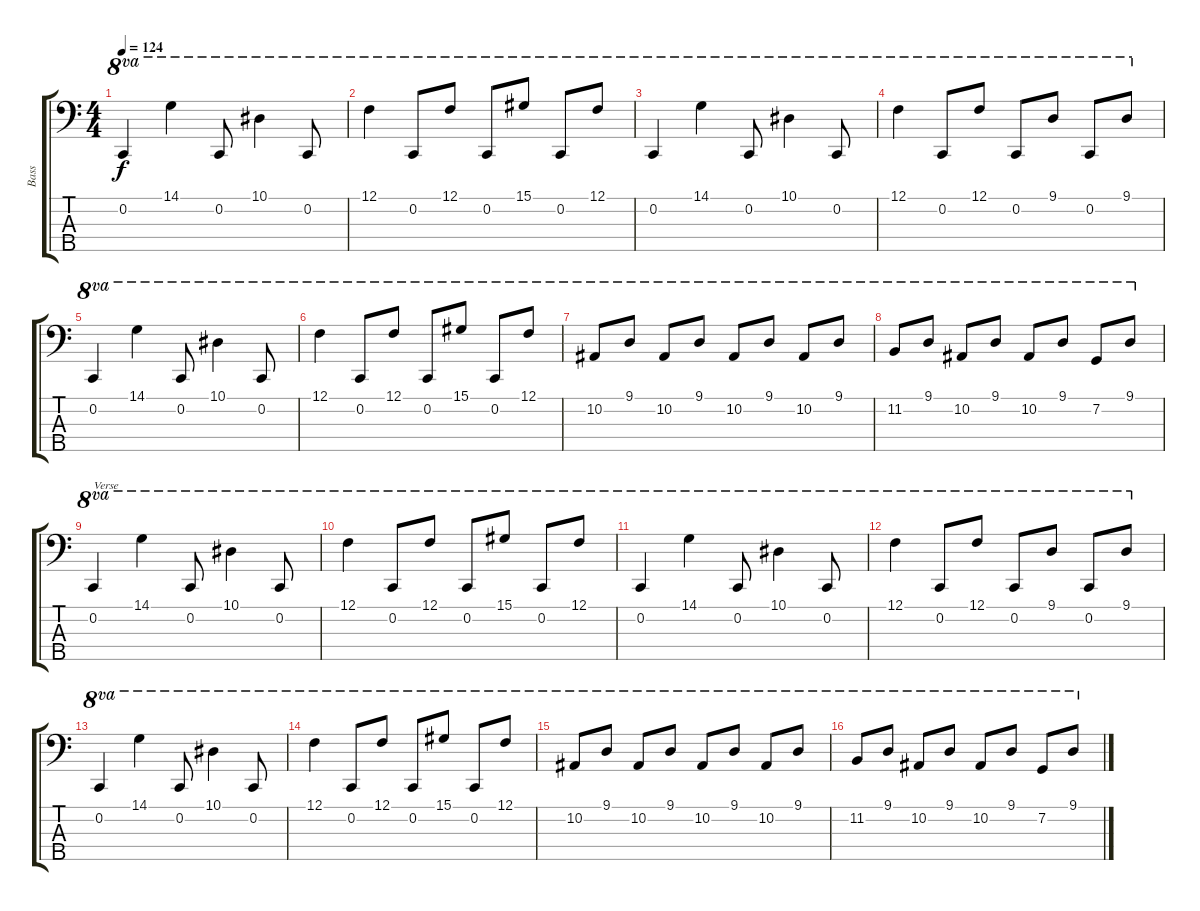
\track ("Bass" "Bass") {instrument electricbasspick}
\staff {score tabs}
\tuning (F2 C2 G1 C1 A0) {hide}
\ts (4 4)
\tempo 124
\clef f4
\ks c
0.2.4{ot 8va dy f} 14.1.4{ot 8va} 0.2.8{ot 8va} 10.1.4{ot 8va} 0.2.8{ot 8va} |
12.1.4{ot 8va} 0.2.8{ot 8va} 12.1.8{ot 8va} 0.2.8{ot 8va} 15.1.8{ot 8va} 0.2.8{ot 8va} 12.1.8{ot 8va} |
0.2.4{ot 8va} 14.1.4{ot 8va} 0.2.8{ot 8va} 10.1.4{ot 8va} 0.2.8{ot 8va} |
12.1.4{ot 8va} 0.2.8{ot 8va} 12.1.8{ot 8va} 0.2.8{ot 8va} 9.1.8{ot 8va} 0.2.8{ot 8va} 9.1.8{ot 8va} |
0.2.4{ot 8va} 14.1.4{ot 8va} 0.2.8{ot 8va} 10.1.4{ot 8va} 0.2.8{ot 8va} |
12.1.4{ot 8va} 0.2.8{ot 8va} 12.1.8{ot 8va} 0.2.8{ot 8va} 15.1.8{ot 8va} 0.2.8{ot 8va} 12.1.8{ot 8va} |
10.2.8{ot 8va} 9.1.8{ot 8va} 10.2.8{ot 8va} 9.1.8{ot 8va} 10.2.8{ot 8va} 9.1.8{ot 8va} 10.2.8{ot 8va} 9.1.8{ot 8va} |
11.2.8{ot 8va} 9.1.8{ot 8va} 10.2.8{ot 8va} 9.1.8{ot 8va} 10.2.8{ot 8va} 9.1.8{ot 8va} 7.2.8{ot 8va} 9.1.8{ot 8va} |
0.2.4{ot 8va txt "Verse"} 14.1.4{ot 8va} 0.2.8{ot 8va} 10.1.4{ot 8va} 0.2.8{ot 8va} |
12.1.4{ot 8va} 0.2.8{ot 8va} 12.1.8{ot 8va} 0.2.8{ot 8va} 15.1.8{ot 8va} 0.2.8{ot 8va} 12.1.8{ot 8va} |
0.2.4{ot 8va} 14.1.4{ot 8va} 0.2.8{ot 8va} 10.1.4{ot 8va} 0.2.8{ot 8va} |
12.1.4{ot 8va} 0.2.8{ot 8va} 12.1.8{ot 8va} 0.2.8{ot 8va} 9.1.8{ot 8va} 0.2.8{ot 8va} 9.1.8{ot 8va} |
0.2.4{ot 8va} 14.1.4{ot 8va} 0.2.8{ot 8va} 10.1.4{ot 8va} 0.2.8{ot 8va} |
12.1.4{ot 8va} 0.2.8{ot 8va} 12.1.8{ot 8va} 0.2.8{ot 8va} 15.1.8{ot 8va} 0.2.8{ot 8va} 12.1.8{ot 8va} |
10.2.8{ot 8va} 9.1.8{ot 8va} 10.2.8{ot 8va} 9.1.8{ot 8va} 10.2.8{ot 8va} 9.1.8{ot 8va} 10.2.8{ot 8va} 9.1.8{ot 8va} |
11.2.8{ot 8va} 9.1.8{ot 8va} 10.2.8{ot 8va} 9.1.8{ot 8va} 10.2.8{ot 8va} 9.1.8{ot 8va} 7.2.8{ot 8va} 9.1.8{ot 8va}
